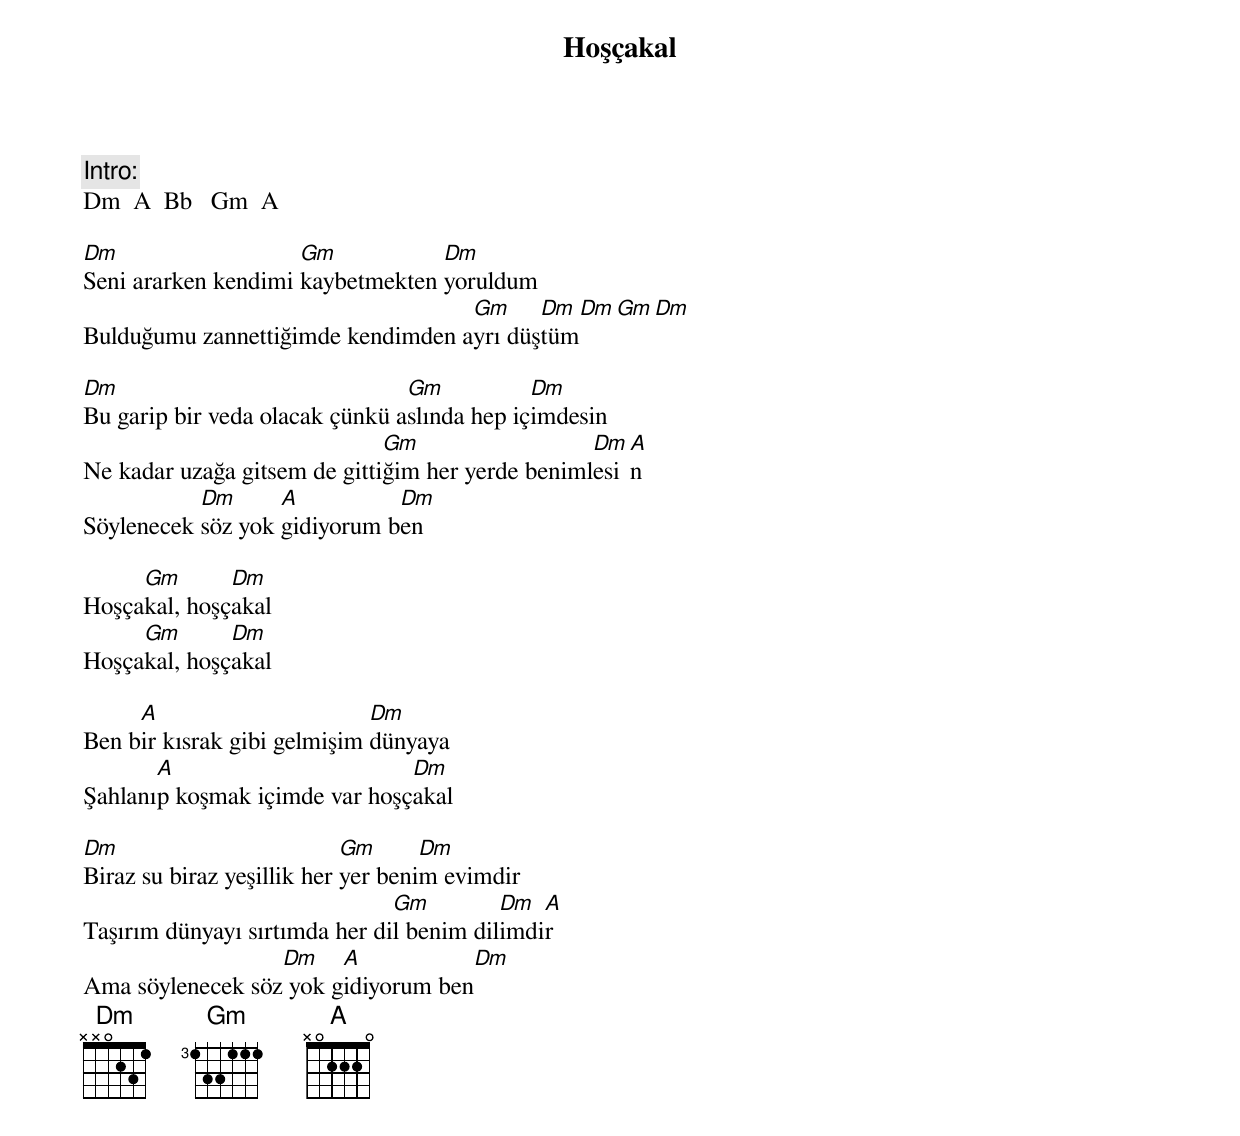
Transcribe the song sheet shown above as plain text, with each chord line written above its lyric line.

{title: Hoşçakal}
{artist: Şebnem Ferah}

Intro:
Dm  A  Bb   Gm  A

Dm                   Gm           Dm
Seni ararken kendimi kaybetmekten yoruldum
                                   Gm     Dm     Dm Gm Dm
Bulduğumu zannettiğimde kendimden ayrı düştüm

Dm                              Gm           Dm
Bu garip bir veda olacak çünkü aslında hep içimdesin
                              Gm                  Dm A
Ne kadar uzağa gitsem de gittiğim her yerde benimlesin
           Dm      A          Dm
Söylenecek söz yok gidiyorum ben

     Gm       Dm
Hoşçakal, hoşçakal
     Gm       Dm
Hoşçakal, hoşçakal

     A                       Dm
Ben bir kısrak gibi gelmişim dünyaya
       A                       Dm
Şahlanıp koşmak içimde var hoşçakal

Dm                          Gm      Dm
Biraz su biraz yeşillik her yer benim evimdir
                               Gm         Dm  A
Taşırım dünyayı sırtımda her dil benim dilimdir
                  Dm    A           Dm
Ama söylenecek söz yok gidiyorum ben
